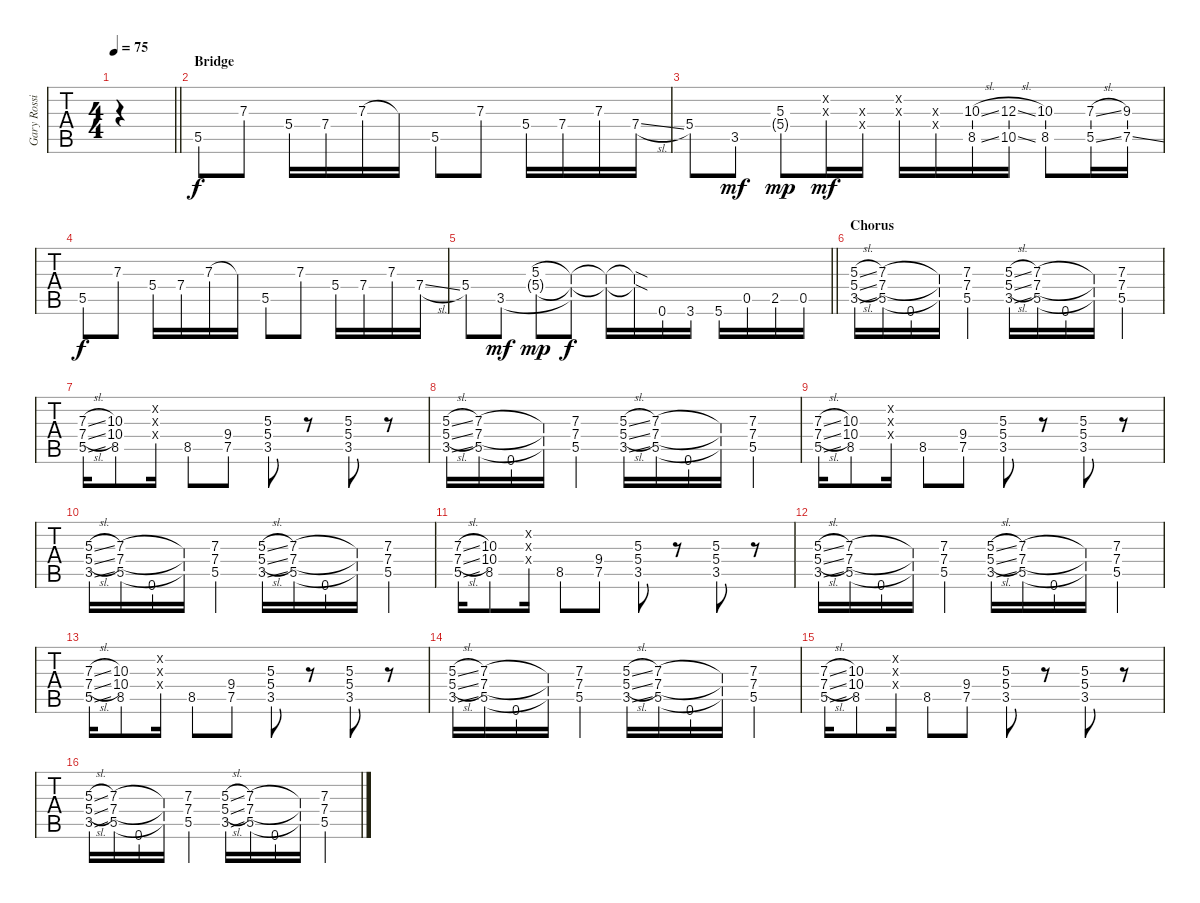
\track ("Gary Rossington - Rhythm Guitar" "Gary Rossi") {instrument overdrivenguitar}
\staff {tabs}
\tuning (E4 B3 G3 D3 A2 D2) {hide}
\ts (4 4)
\tempo 75
\clef g2
\barLineRight lightlight
\ks c
|
\section ("" "Bridge")
5.5.8{dy f} 7.3.8 5.4.16 7.4.16 7.3.16 7.3{t}.16 5.5.8 7.3.8 5.4.16 7.4.16 7.3.16 7.4{sl}.16 |
5.4.8 3.5.8{dy mf} (5.3 5.4{g}).8{dy mp} (0.2{x} 0.3{x}).16{dy mf} (0.3{x} 0.4{x}).16 (0.2{x} 0.3{x}).16 (0.3{x} 0.4{x}).16 (10.3{sl} 8.5{sl}).16 (12.3{sl} 10.5{sl}).16 (10.3 8.5).8 (7.3{sl} 5.5{sl}).16 (9.3 7.5{ss}).16 |
5.5.8{dy f} 7.3.8 5.4.16 7.4.16 7.3.16 7.3{t}.16 5.5.8 7.3.8 5.4.16 7.4.16 7.3.16 7.4{sl}.16 |
\barLineRight lightlight
5.4.8 3.5.8{dy mf} (5.3 5.4{g}).8{dy mp} (5.3{t} 5.4{t} 3.5{t}).8{dy f} (5.3{t} 5.4{t}).16 (5.3{sod t} 5.4{sod t}).16 0.6.16 3.6.16 5.6.16 0.5.16 2.5.16 0.5.16 |
\section ("" "Chorus")
(5.3{sl} 5.4{sl} 3.5{sl}).16 (7.3 7.4 5.5).16 0.6.16 (7.3{t} 7.4{t} 5.5{t}).16 (7.3 7.4 5.5).4 (5.3{sl} 5.4{sl} 3.5{sl}).16 (7.3 7.4 5.5).16 0.6.16 (7.3{t} 7.4{t} 5.5{t}).16 (7.3 7.4 5.5).4 |
(7.3{sl} 7.4{sl} 5.5{sl}).16 (10.3 10.4 8.5).8 (0.2{x} 0.3{x} 0.4{x}).16 8.5.8 (9.4 7.5).8 (5.3 5.4 3.5).8 r.8 (5.3 5.4 3.5).8 r.8 |
(5.3{sl} 5.4{sl} 3.5{sl}).16 (7.3 7.4 5.5).16 0.6.16 (7.3{t} 7.4{t} 5.5{t}).16 (7.3 7.4 5.5).4 (5.3{sl} 5.4{sl} 3.5{sl}).16 (7.3 7.4 5.5).16 0.6.16 (7.3{t} 7.4{t} 5.5{t}).16 (7.3 7.4 5.5).4 |
(7.3{sl} 7.4{sl} 5.5{sl}).16 (10.3 10.4 8.5).8 (0.2{x} 0.3{x} 0.4{x}).16 8.5.8 (9.4 7.5).8 (5.3 5.4 3.5).8 r.8 (5.3 5.4 3.5).8 r.8 |
(5.3{sl} 5.4{sl} 3.5{sl}).16 (7.3 7.4 5.5).16 0.6.16 (7.3{t} 7.4{t} 5.5{t}).16 (7.3 7.4 5.5).4 (5.3{sl} 5.4{sl} 3.5{sl}).16 (7.3 7.4 5.5).16 0.6.16 (7.3{t} 7.4{t} 5.5{t}).16 (7.3 7.4 5.5).4 |
(7.3{sl} 7.4{sl} 5.5{sl}).16 (10.3 10.4 8.5).8 (0.2{x} 0.3{x} 0.4{x}).16 8.5.8 (9.4 7.5).8 (5.3 5.4 3.5).8 r.8 (5.3 5.4 3.5).8 r.8 |
(5.3{sl} 5.4{sl} 3.5{sl}).16 (7.3 7.4 5.5).16 0.6.16 (7.3{t} 7.4{t} 5.5{t}).16 (7.3 7.4 5.5).4 (5.3{sl} 5.4{sl} 3.5{sl}).16 (7.3 7.4 5.5).16 0.6.16 (7.3{t} 7.4{t} 5.5{t}).16 (7.3 7.4 5.5).4 |
(7.3{sl} 7.4{sl} 5.5{sl}).16 (10.3 10.4 8.5).8 (0.2{x} 0.3{x} 0.4{x}).16 8.5.8 (9.4 7.5).8 (5.3 5.4 3.5).8 r.8 (5.3 5.4 3.5).8 r.8 |
(5.3{sl} 5.4{sl} 3.5{sl}).16 (7.3 7.4 5.5).16 0.6.16 (7.3{t} 7.4{t} 5.5{t}).16 (7.3 7.4 5.5).4 (5.3{sl} 5.4{sl} 3.5{sl}).16 (7.3 7.4 5.5).16 0.6.16 (7.3{t} 7.4{t} 5.5{t}).16 (7.3 7.4 5.5).4 |
(7.3{sl} 7.4{sl} 5.5{sl}).16 (10.3 10.4 8.5).8 (0.2{x} 0.3{x} 0.4{x}).16 8.5.8 (9.4 7.5).8 (5.3 5.4 3.5).8 r.8 (5.3 5.4 3.5).8 r.8 |
(5.3{sl} 5.4{sl} 3.5{sl}).16 (7.3 7.4 5.5).16 0.6.16 (7.3{t} 7.4{t} 5.5{t}).16 (7.3 7.4 5.5).4 (5.3{sl} 5.4{sl} 3.5{sl}).16 (7.3 7.4 5.5).16 0.6.16 (7.3{t} 7.4{t} 5.5{t}).16 (7.3 7.4 5.5).4
